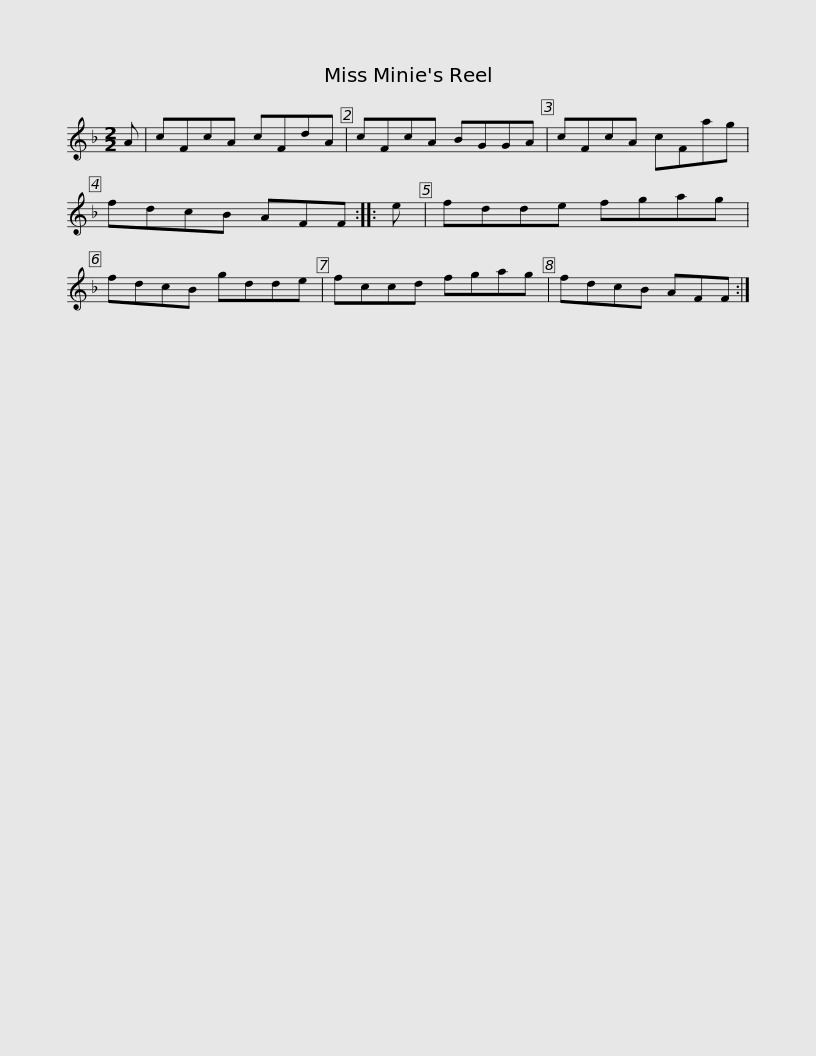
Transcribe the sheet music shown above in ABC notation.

X:1
L:1/8
M:2/2
I:linebreak $
K:F
V:1 treble
V:1
 A | cFcA cFdA | cFcA BGGA | cFcA cFag | fdcB AFF :: %5
 e | fdde fgag |$ fdcB gdde | fccd fgag | fdcB AFF :| %10
